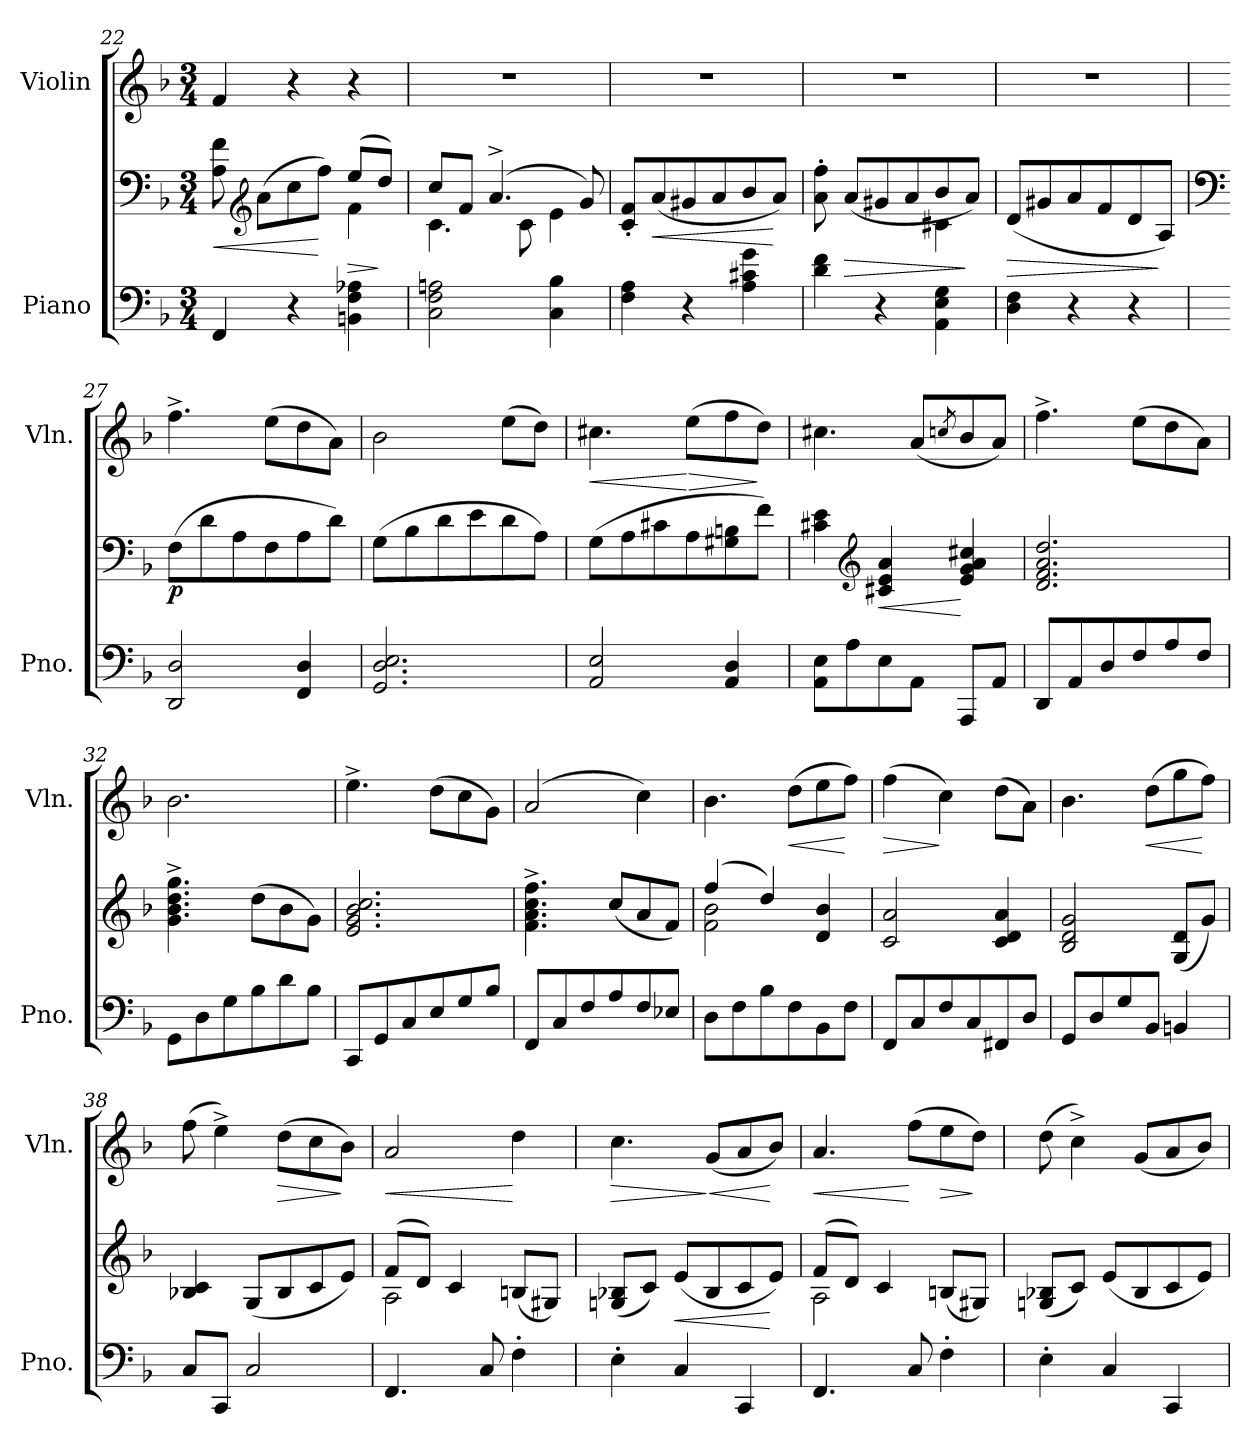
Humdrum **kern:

**kern	**kern	**dynam	**kern	**dynam
*part2	*part2	*part2	*part1	*part1
*staff3	*staff2	*staff2/3	*staff1	*staff1
*I"Piano	*	*	*I"Violin	*
*I'Pno.	*	*	*I'Vln.	*
*clefF4	*clefF4	*	*clefG2	*
*k[b-]	*k[b-]	*	*k[b-]	*
*M3/4	*M3/4	*	*M3/4	*
=22	=22	=22	=22	=22
!	!	!LO:HP:b	!	!
*	*^	*	*	*
4FF/	8A\ 8f\	2ryy	<	4f/	.
*	*clefG1	*	*	*	*
.	(8cc\L	.	.	.	.
4r	8ee\	.	.	4r	.
.	8aa\J)	.	[	.	.
!	!	!	!LO:HP:b	!	!
4BBn\ 4F\ 4A-X\	(8gg/L	4a\	>	4r	.
.	8ff/J)	.	]	.	.
=23	=23	=23	=23	=23	=23
2C\ 2F\ 2An\	8ee/L	4.e\	.	2.r	.
.	8a/J	.	.	.	.
.	(4.cc^/	.	.	.	.
.	.	8e\	.	.	.
4C\ 4B-\	.	4g\	.	.	.
.	8b-/)	.	.	.	.
*	*v	*v	*	*	*
!!LO:LB:g=z
=24	=24	=24	=24	=24
4F\ 4A\	8e/' 8a/'L	.	2.r	.
!	!	!LO:HP:b	!	!
.	(8cc/	<	.	.
4r	8b#X/	.	.	.
.	8cc/	.	.	.
4A\ 4c#X\ 4g\	8dd/	.	.	.
.	8cc/J)	[	.	.
=25	=25	=25	=25	=25
*	*^	*	*	*
4d\ 4f\	8cc\' 8aa\'	2ryy	.	2.r	.
!	!	!	!LO:HP:b	!	!
.	(8cc/L	.	>	.	.
4r	8b#X/	.	.	.	.
.	8cc/	.	.	.	.
4AA\ 4E\ 4G\	8dd/	4e#X\	.	.	.
.	8cc/J)	.	]	.	.
*	*v	*v	*	*	*
=26	=26	=26	=26	=26
!	!	!LO:HP:b	!	!
4D\ 4F\	(8f/L	>	2.r	.
.	8b#X/	.	.	.
4r	8cc/	.	.	.
.	8a/	.	.	.
4r	8f/	.	.	.
.	8c/J)	]	.	.
=27	=27	=27	=27	=27
*	*clefF4	*	*	*
!	!	!LO:DY:b	!	!
2DD/ 2D/	(8F\L	p	4.ff^\	.
.	8d\	.	.	.
.	8A\	.	.	.
.	8F\	.	(8ee\L	.
4FF/ 4D/	8A\	.	8dd\	.
.	8d\J)	.	8a\J)	.
=28	=28	=28	=28	=28
2.GG/ 2.D/ 2.E/	(8G\L	.	2b-\	.
.	8B-\	.	.	.
.	8d\	.	.	.
.	8e\	.	.	.
.	8d\	.	(8ee\L	.
.	8A\J)	.	8dd\J)	.
!!LO:PB:g=z
=29	=29	=29	=29	=29
!	!	!	!	!LO:HP:b
2AA/ 2E/	(8G\L	.	4.cc#X\	<
.	8A\	.	.	.
.	8c#X\	.	.	.
!	!	!	!	!LO:HP:n=1:b
.	8A\	.	(8ee\L	[ >
4AA/ 4D/	8G#X\ 8Bn\	.	8ff\	.
.	8f\J)	.	8dd\J)	]
=30	=30	=30	=30	=30
8AA\ 8E\L	4c#X\ 4e\	.	4.cc#X\	.
8A\	.	.	.	.
*	*clefG2	*	*	*
!	!	!LO:HP:b	!	!
8E\	4c#X/ 4e/ 4a/	<	.	.
8AA\J	.	.	(8a/L	.
.	.	.	8qccn/	.
8AAA/L	4e/ 4g/ 4a/ 4cc#X/	[	8b-/	.
8AA/J	.	.	8a/J)	.
=31	=31	=31	=31	=31
8DD/L	2.d/ 2.f/ 2.a/ 2.dd/	.	4.ff^\	.
8AA/	.	.	.	.
8D/	.	.	.	.
8F/	.	.	(8ee\L	.
8A/	.	.	8dd\	.
8F/J	.	.	8a\J)	.
=32	=32	=32	=32	=32
8GG\L	4.g\^ 4.b-\^ 4.dd\^ 4.gg\^	.	2.b-\	.
8D\	.	.	.	.
8G\	.	.	.	.
8B-\	(8dd\L	.	.	.
8d\	8b-\	.	.	.
8B-\J	8g\J)	.	.	.
=33	=33	=33	=33	=33
8CC/L	2.e/ 2.g/ 2.b-/ 2.cc/	.	4.ee^\	.
8GG/	.	.	.	.
8C/	.	.	.	.
8E/	.	.	(8dd\L	.
8G/	.	.	8cc\	.
8B-/J	.	.	8g\J)	.
!!LO:PB:g=z
=34	=34	=34	=34	=34
8FF/L	4.f\^ 4.a\^ 4.cc\^ 4.ff\^	.	(2a/	.
8C/	.	.	.	.
8F/	.	.	.	.
8A/	(8cc/L	.	.	.
8F/	8a/	.	4cc\)	.
8E-X/J	8f/J)	.	.	.
=35	=35	=35	=35	=35
*	*^	*	*	*
8D\L	(4ff/	2f\ 2b-\	.	4.b-\	.
8F\	.	.	.	.	.
8B-\	4dd/)	.	.	.	.
!	!	!	!	!	!LO:HP:b
8F\	.	.	.	(8dd\L	<
8BB-\	4d/ 4b-/	4ryy	.	8ee\	.
8F\J	.	.	.	8ff\J)	[
*	*v	*v	*	*	*
=36	=36	=36	=36	=36
!	!	!	!	!LO:HP:b
8FF/L	2c/ 2a/	.	(4ff\	>
8C/	.	.	.	.
8F/	.	.	4cc\)	]
8C/	.	.	.	.
8FF#X/	4c/ 4d/ 4a/	.	(8dd\L	.
8D/J	.	.	8a\J)	.
=37	=37	=37	=37	=37
8GG/L	2B-/ 2d/ 2g/	.	4.b-\	.
8D/	.	.	.	.
8G/	.	.	.	.
!	!	!	!	!LO:HP:b
8BB-/J	.	.	(8dd\L	<
4BBn/	(8G/ 8d/L	.	8gg\	.
.	8g/J)	.	8ff\J)	[
=38	=38	=38	=38	=38
8C/L	4B-X/ 4c/	.	(8ff\	.
8CC/J	.	.	4ee^\)	.
2C/	(8G/L	.	.	.
!	!	!	!	!LO:HP:b
.	8B-/	.	(8dd\L	>
.	8c/	.	8cc\	.
.	8e/J)	.	8b-\J)	]
!!LO:PB:g=z
=39	=39	=39	=39	=39
*	*^	*	*	*
!	!	!	!	!	!LO:HP:b
4.FF/	(8f/L	2A\	.	2a/	<
.	8d/J)	.	.	.	.
.	4c/	.	.	.	.
8C/	.	.	.	.	.
4F'\	(8Bn/L	4ryy	.	4dd\	[
.	8G#X/J)	.	.	.	.
*	*v	*v	*	*	*
=40	=40	=40	=40	=40
!	!	!	!	!LO:HP:b
4E'\	(8Gn/ 8B-X/L	.	4.cc\	>
.	8c/J)	.	.	.
!	!	!LO:HP:b	!	!
4C/	(8e/L	<	.	.
!	!	!	!	!LO:HP:n=1:b
.	8B-/	.	(8g/L	] <
4CC/	8c/	.	8a/	.
.	8e/J)	[	8b-/J)	[
=41	=41	=41	=41	=41
*	*^	*	*	*
!	!	!	!	!	!LO:HP:b
4.FF/	(8f/L	2A\	.	4.a/	<
.	8d/J)	.	.	.	.
.	4c/	.	.	.	.
8C/	.	.	.	(8ff\L	[
!	!	!	!	!	!LO:HP:b
4F'\	(8Bn/L	4ryy	.	8ee\	>
.	8G#X/J)	.	.	8dd\J)	]
*	*v	*v	*	*	*
=42	=42	=42	=42	=42
4E'\	(8Gn/ 8B-X/L	.	(8dd\	.
.	8c/J)	.	4cc^\)	.
4C/	(8e/L	.	.	.
.	8B-/	.	(8g/L	.
4CC/	8c/	.	8a/	.
.	8e/J)	.	8b-/J)	.
=	=	=	=	=
*-	*-	*-	*-	*-
